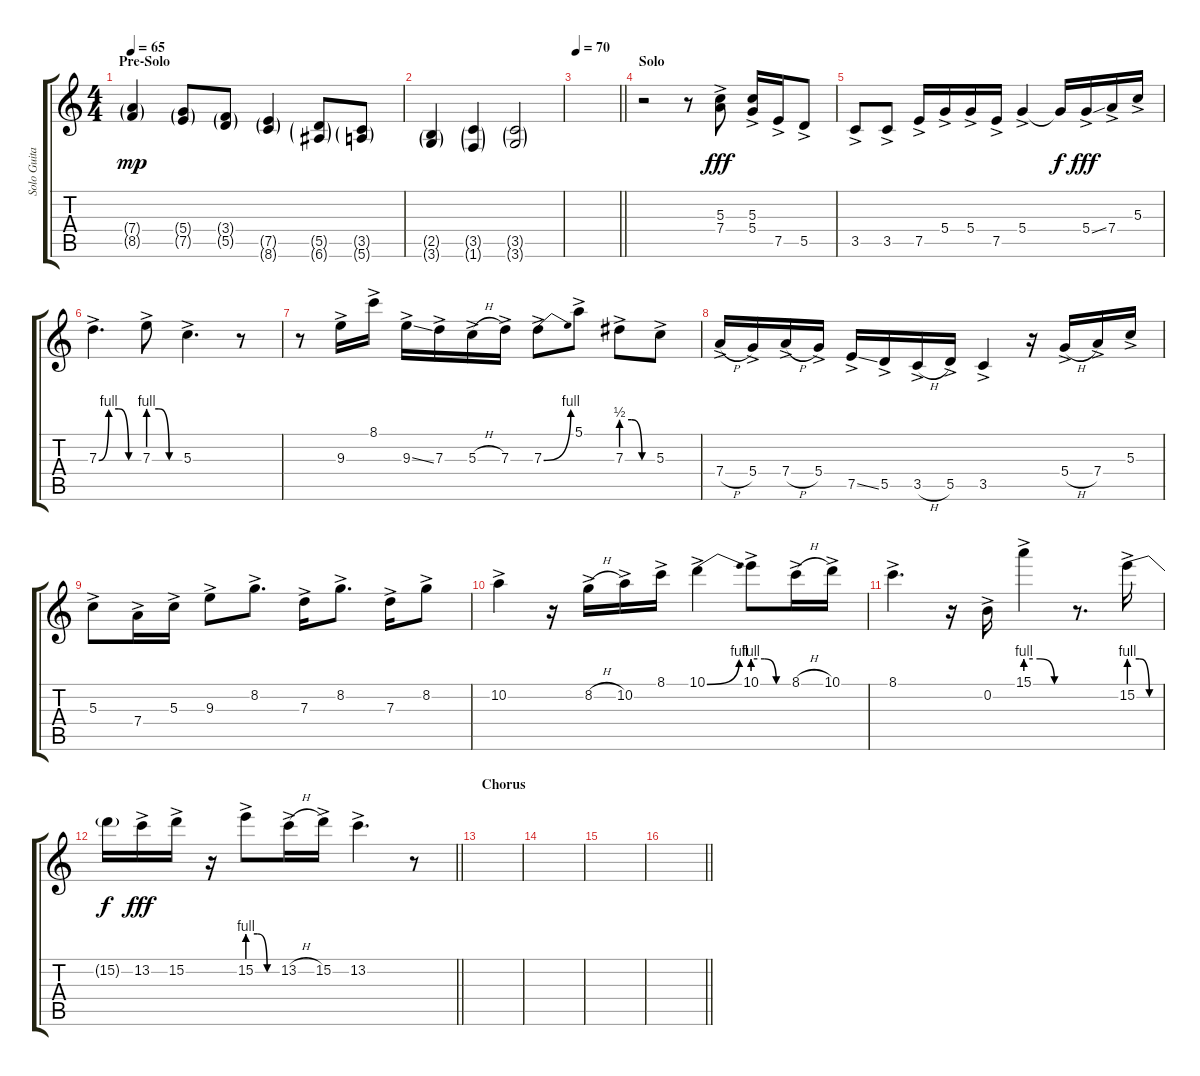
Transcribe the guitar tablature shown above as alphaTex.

\track ("Solo Guitar (George Harrison)" "Solo Guita") {instrument overdrivenguitar}
\staff {score tabs}
\tuning (E4 B3 G3 D3 A2 E2) {hide}
\ts (4 4)
\section ("" "Pre-Solo")
\tempo 65
\clef g2
\ks c
(7.4{g} 8.5{g}).4{dy mp} (5.4{g} 7.5{g}).8 (3.4{g} 5.5{g}).8 (7.5{g} 8.6{g}).4 (5.5{g} 6.6{g}).8 (3.5{g} 5.6{g}).8 |
(2.5{g} 3.6{g}).4 (3.5{g} 1.6{g}).4 (3.5{g} 3.6{g}).2 |
\tempo 70
\barLineRight lightlight
|
\section ("" "Solo")
r.2 r.8 (5.3{ac} 7.4{ac}).8{dy fff} (5.3{ac} 5.4{ac}).16 7.5{ac}.16 5.5{ac}.8 |
3.5{ac}.8 3.5{ac}.8 7.5{ac}.16 5.4{ac}.16 5.4{ac}.16 7.5{ac}.16 5.4{ac}.4 5.4{t}.16{dy f} 5.4{ss ac}.16{dy fff} 7.4{ac}.16 5.3{ac}.16 |
7.3{be (custom 0 0 15 4 30 4 45 0 60 0) ac}.4{d} 7.3{be (custom 0 4 20 4 40 0 60 0) ac}.8 5.3{ac}.4{d} r.8 |
r.8 9.3{ac}.16 8.1{ac}.16 9.3{ss ac}.16 7.3{ac}.16 5.3{h ac}.16 7.3{ac}.16 7.3{be (bend 0 0 60 4) ac}.8 5.1{ac}.8 7.3{be (custom 0 2 20 2 40 0 60 0) ac}.8 5.3{ac}.8 |
7.4{h ac}.16 5.4{ac}.16 7.4{h ac}.16 5.4{ac}.16 7.5{ss ac}.16 5.5{ac}.16 3.5{h ac}.16 5.5{ac}.16 3.5{ac}.4 r.16 5.4{h ac}.16 7.4{ac}.16 5.3{ac}.16 |
5.3{ac}.8 7.4{ac}.16 5.3{ac}.16 9.3{ac}.8 8.2{ac}.8{d} 7.3{ac}.16 8.2{ac}.8{d} 7.3{ac}.16 8.2{ac}.8 |
10.2{ac}.4 r.16 8.2{h ac}.16 10.2{ac}.16 8.1{ac}.16 10.1{be (bend 0 0 60 4) ac}.4 10.1{be (custom 0 4 20 4 40 0 60 0) ac}.8 8.1{h ac}.16 10.1{ac}.16 |
8.1{ac}.4{d} r.16 0.2{ac}.16 15.1{be (custom 0 4 20 4 40 0 60 0) ac}.4 r.8{d} 15.2{be (custom 0 4 20 4 40 0 60 0) ac}.16 |
\barLineRight lightlight
15.2{t}.16{dy f} 13.2{ac}.16{dy fff} 15.2{ac}.16 r.16 15.2{be (custom 0 4 20 4 40 0 60 0) ac}.8 13.2{h ac}.16 15.2{ac}.16 13.2{ac}.4{d} r.8 |
\section ("" "Chorus")
|
|
|
\barLineRight lightlight
